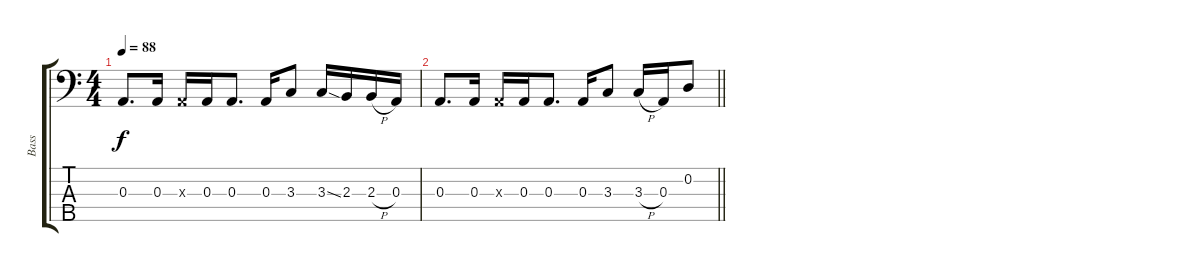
\track ("Bass" "Bass") {instrument electricbassfinger}
\staff {score tabs}
\tuning (G2 D2 A1 E1 B0) {hide}
\ts (4 4)
\tempo 88
\clef f4
\ks c
0.3.8{d dy f} 0.3.16 0.3{x}.16 0.3.16 0.3.8{d} 0.3.16 3.3.8 3.3{ss}.16 2.3.16 2.3{h}.16 0.3.16 |
\barLineRight lightlight
0.3.8{d} 0.3.16 0.3{x}.16 0.3.16 0.3.8{d} 0.3.16 3.3.8 3.3{h}.16 0.3.16 0.2.8
